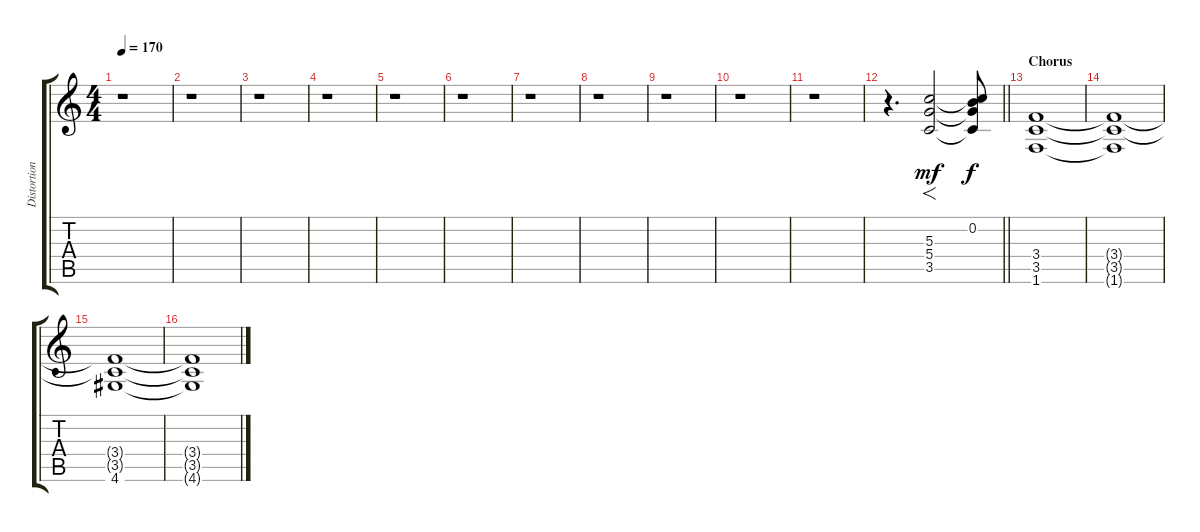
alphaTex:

\track ("Distortion Guitar II" "Distortion") {instrument overdrivenguitar}
\staff {score tabs}
\tuning (E4 B3 G3 D3 A2 E2) {hide}
\ts (4 4)
\tempo 170
\clef g2
\ks c
r.1{dy f} |
r.1 |
r.1 |
r.1 |
r.1 |
r.1 |
r.1 |
r.1 |
r.1 |
r.1 |
r.1 |
\barLineRight lightlight
r.4{d volume 8} (5.3 5.4 3.5).2{f dy mf} (0.2 5.3{t} 5.4{t} 3.5{t}).8{dy f} |
\section ("" "Chorus")
(3.4 3.5 1.6).1{volume 8} |
(3.4{t} 3.5{t} 1.6{t}).1 |
(3.4{t} 3.5{t} 4.6).1 |
(3.4{t} 3.5{t} 4.6{t}).1
